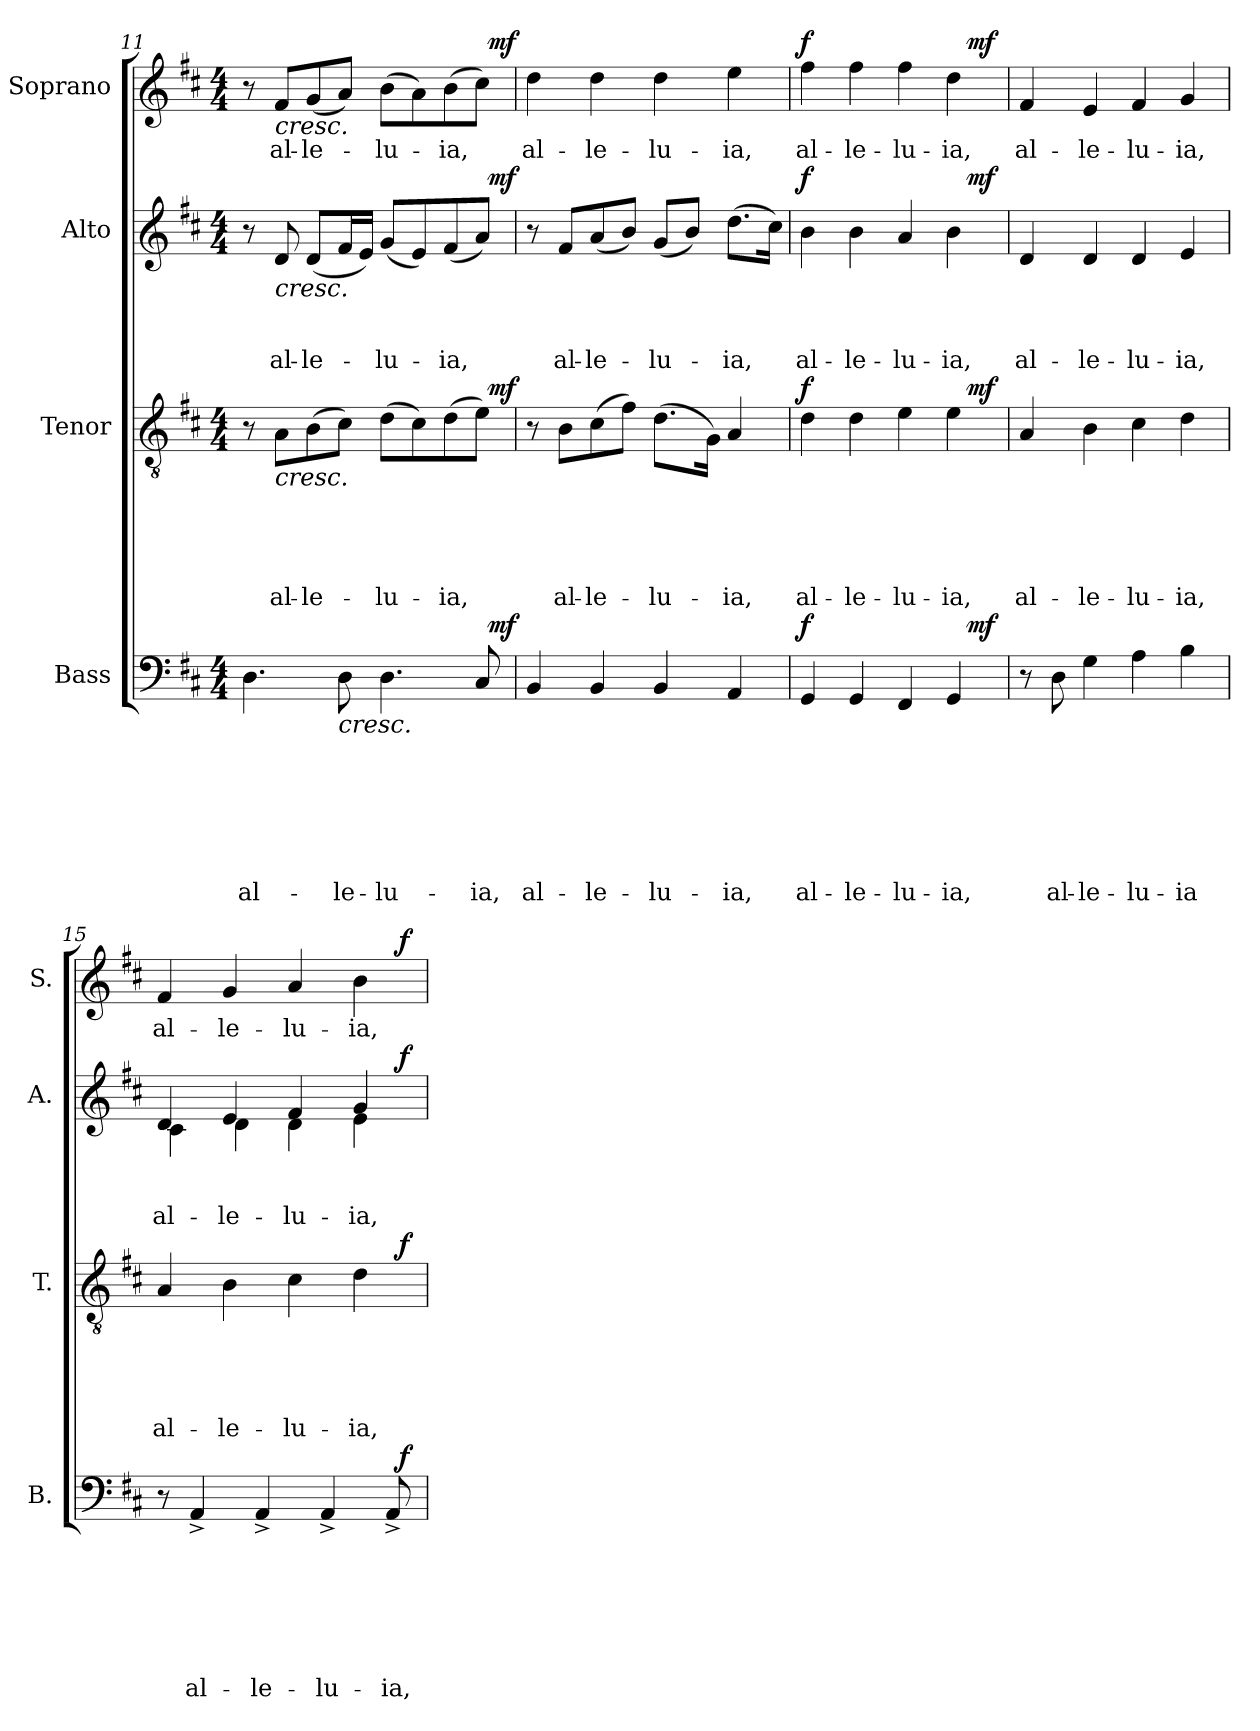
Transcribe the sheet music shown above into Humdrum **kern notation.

**kern	**text	**text	**text	**text	**text	**text	**text	**dynam	**kern	**text	**text	**text	**text	**text	**dynam	**kern	**text	**text	**text	**dynam	**kern	**text	**dynam
*part4	*part4	*part4	*part4	*part4	*part4	*part4	*part4	*part4	*part3	*part3	*part3	*part3	*part3	*part3	*part3	*part2	*part2	*part2	*part2	*part2	*part1	*part1	*part1
*staff4	*staff4	*staff4	*staff4	*staff4	*staff4	*staff4	*staff4	*staff4	*staff3	*staff3	*staff3	*staff3	*staff3	*staff3	*staff3	*staff2	*staff2	*staff2	*staff2	*staff2	*staff1	*staff1	*staff1
*I"Bass	*	*	*	*	*	*	*	*	*I"Tenor	*	*	*	*	*	*	*I"Alto	*	*	*	*	*I"Soprano	*	*
*I'B.	*	*	*	*	*	*	*	*	*I'T.	*	*	*	*	*	*	*I'A.	*	*	*	*	*I'S.	*	*
*clefF4	*	*	*	*	*	*	*	*	*clefGv2	*	*	*	*	*	*	*clefG2	*	*	*	*	*clefG2	*	*
*k[f#c#]	*	*	*	*	*	*	*	*	*k[f#c#]	*	*	*	*	*	*	*k[f#c#]	*	*	*	*	*k[f#c#]	*	*
*D:	*	*	*	*	*	*	*	*	*D:	*	*	*	*	*	*	*D:	*	*	*	*	*D:	*	*
*M4/4	*	*	*	*	*	*	*	*	*M4/4	*	*	*	*	*	*	*M4/4	*	*	*	*	*M4/4	*	*
=11	=11	=11	=11	=11	=11	=11	=11	=11	=11	=11	=11	=11	=11	=11	=11	=11	=11	=11	=11	=11	=11	=11	=11
!	!	!	!	!	!	!	!LO:LY:b	!	!	!	!	!	!	!	!	!	!	!	!	!	!	!	!
*^	*	*	*	*	*	*	*	*	*^	*	*	*	*	*	*	*^	*	*	*	*	*^	*	*
4.D\	2ryy	.	.	.	.	.	.	al-	.	8r	2ryy	.	.	.	.	.	.	8r	2ryy	.	.	.	.	8r	2ryy	.	.
!	!	!	!	!	!	!	!	!	!	!	!	!	!	!	!	!LO:LY:b	!LO:HP:b	!	!	!	!	!LO:LY:b	!LO:HP:b	!	!	!LO:LY:b	!LO:HP:b
.	.	.	.	.	.	.	.	.	.	8A\L	.	.	.	.	.	al-	<	8d/	.	.	.	al-	<	8f#/L	.	al-	<
!	!	!	!	!	!	!	!	!	!	!	!	!	!	!	!	!LO:LY:b	!	!	!	!	!	!LO:LY:b	!	!	!	!LO:LY:b	!
.	.	.	.	.	.	.	.	.	.	(>8B\	.	.	.	.	.	-le-	.	(<8d/L	.	.	.	-le-	.	(<8g/	.	-le-	.
!	!	!	!	!	!	!	!	!LO:LY:b	!LO:HP:b	!	!	!	!	!	!	!	!	!	!	!	!	!	!	!	!	!	!
8D\	.	.	.	.	.	.	.	-le-	<	8c#\J)	.	.	.	.	.	.	.	16f#/L	.	.	.	.	.	8a/J)	.	.	.
.	.	.	.	.	.	.	.	.	.	.	.	.	.	.	.	.	.	16e/JJ)	.	.	.	.	.	.	.	.	.
!	!	!	!	!	!	!	!	!LO:LY:b	!	!	!	!	!	!	!	!LO:LY:b	!	!	!	!	!	!LO:LY:b	!	!	!	!LO:LY:b	!
4.D\	4ryy	.	.	.	.	.	.	-lu-	.	(>8d\L	4ryy	.	.	.	.	-lu-	.	(<8g/L	4ryy	.	.	-lu-	.	(>8b\L	4ryy	-lu-	.
.	.	.	.	.	.	.	.	.	.	8c#\)	.	.	.	.	.	.	.	8e/)	.	.	.	.	.	8a\)	.	.	.
!	!	!	!	!	!	!	!	!	!	!	!	!	!	!	!	!LO:LY:b	!	!	!	!	!	!LO:LY:b	!	!	!	!LO:LY:b	!
.	8ryy	.	.	.	.	.	.	.	.	(>8d\	8ryy	.	.	.	.	-ia,	.	(<8f#/	8ryy	.	.	-ia,	.	(>8b\	8ryy	-ia,	.
!	!	!	!	!	!	!	!	!LO:LY:b	!	!	!	!	!	!	!	!	!	!	!	!	!	!	!	!	!	!	!
8C#/	32ryy	.	.	.	.	.	.	-ia,	.	8e\J)	32ryy	.	.	.	.	.	.	8a/J)	32ryy	.	.	.	.	8cc#\J)	32ryy	.	.
!	!	!	!	!	!	!	!	!	!LO:DY:a	!	!	!	!	!	!	!	!LO:DY:a	!	!	!	!	!	!LO:DY:a	!	!	!	!LO:DY:a
.	16.ryy	.	.	.	.	.	.	.	mf	.	16.ryy	.	.	.	.	.	mf	.	16.ryy	.	.	.	mf	.	16.ryy	.	mf
=12	=12	=12	=12	=12	=12	=12	=12	=12	=12	=12	=12	=12	=12	=12	=12	=12	=12	=12	=12	=12	=12	=12	=12	=12	=12	=12	=12
!	!	!	!	!	!	!	!	!LO:LY:b	!	!	!	!	!	!	!	!	!	!	!	!	!	!	!	!	!	!LO:LY:b	!
*v	*v	*	*	*	*	*	*	*	*	*	*	*	*	*	*	*	*	*v	*v	*	*	*	*	*v	*v	*	*
*	*	*	*	*	*	*	*	*	*v	*v	*	*	*	*	*	*	*	*	*	*	*	*	*	*
4BB/	.	.	.	.	.	.	al-	.	8r	.	.	.	.	.	.	8r	.	.	.	.	4dd\	al-	.
!	!	!	!	!	!	!	!	!	!	!	!	!	!	!LO:LY:b	!	!	!	!	!LO:LY:b	!	!	!	!
.	.	.	.	.	.	.	.	.	8B\L	.	.	.	.	al-	.	8f#/L	.	.	al-	.	.	.	.
!	!	!	!	!	!	!	!LO:LY:b	!	!	!	!	!	!	!LO:LY:b	!	!	!	!	!LO:LY:b	!	!	!LO:LY:b	!
4BB/	.	.	.	.	.	.	-le-	.	(>8c#\	.	.	.	.	-le-	.	(<8a/	.	.	-le-	.	4dd\	-le-	.
.	.	.	.	.	.	.	.	.	8f#\J)	.	.	.	.	.	.	8b/J)	.	.	.	.	.	.	.
!	!	!	!	!	!	!	!LO:LY:b	!	!	!	!	!	!	!LO:LY:b	!	!	!	!	!LO:LY:b	!	!	!LO:LY:b	!
4BB/	.	.	.	.	.	.	-lu-	.	(>8.d\L	.	.	.	.	-lu-	.	(<8g/L	.	.	-lu-	.	4dd\	-lu-	.
.	.	.	.	.	.	.	.	.	.	.	.	.	.	.	.	8b/J)	.	.	.	.	.	.	.
.	.	.	.	.	.	.	.	.	16G\Jk)	.	.	.	.	.	.	.	.	.	.	.	.	.	.
!	!	!	!	!	!	!	!LO:LY:b	!	!	!	!	!	!	!LO:LY:b	!	!	!	!	!LO:LY:b	!	!	!LO:LY:b	!
4AA/	.	.	.	.	.	.	-ia,	[	4A/	.	.	.	.	-ia,	[	(>8.dd\L	.	.	-ia,	[	4ee\	-ia,	[
.	.	.	.	.	.	.	.	.	.	.	.	.	.	.	.	16cc#\Jk)	.	.	.	.	.	.	.
!!LO:PB:g=z
=13	=13	=13	=13	=13	=13	=13	=13	=13	=13	=13	=13	=13	=13	=13	=13	=13	=13	=13	=13	=13	=13	=13	=13
!	!	!	!	!	!	!	!LO:LY:b	!LO:DY:a	!	!	!	!	!	!LO:LY:b	!LO:DY:a	!	!	!	!LO:LY:b	!LO:DY:a	!	!LO:LY:b	!LO:DY:a
*^	*	*	*	*	*	*	*	*	*^	*	*	*	*	*	*	*^	*	*	*	*	*^	*	*
4GG/	2ryy	.	.	.	.	.	.	al-	f	4d\	2ryy	.	.	.	.	al-	f	4b\	2ryy	.	.	al-	f	4ff#\	2ryy	al-	f
!	!	!	!	!	!	!	!	!LO:LY:b	!	!	!	!	!	!	!	!LO:LY:b	!	!	!	!	!	!LO:LY:b	!	!	!	!LO:LY:b	!
4GG/	.	.	.	.	.	.	.	-le-	.	4d\	.	.	.	.	.	-le-	.	4b\	.	.	.	-le-	.	4ff#\	.	-le-	.
!	!	!	!	!	!	!	!	!LO:LY:b	!	!	!	!	!	!	!	!LO:LY:b	!	!	!	!	!	!LO:LY:b	!	!	!	!LO:LY:b	!
4FF#/	4ryy	.	.	.	.	.	.	-lu-	.	4e\	4ryy	.	.	.	.	-lu-	.	4a/	4ryy	.	.	-lu-	.	4ff#\	4ryy	-lu-	.
!	!	!	!	!	!	!	!	!LO:LY:b	!	!	!	!	!	!	!	!LO:LY:b	!	!	!	!	!	!LO:LY:b	!	!	!	!LO:LY:b	!
4GG/	16ryy	.	.	.	.	.	.	-ia,	.	4e\	16ryy	.	.	.	.	-ia,	.	4b\	16ryy	.	.	-ia,	.	4dd\	16ryy	-ia,	.
!	!	!	!	!	!	!	!	!	!LO:DY:a	!	!	!	!	!	!	!	!LO:DY:a	!	!	!	!	!	!LO:DY:a	!	!	!	!LO:DY:a
.	8.ryy	.	.	.	.	.	.	.	mf	.	8.ryy	.	.	.	.	.	mf	.	8.ryy	.	.	.	mf	.	8.ryy	.	mf
=14	=14	=14	=14	=14	=14	=14	=14	=14	=14	=14	=14	=14	=14	=14	=14	=14	=14	=14	=14	=14	=14	=14	=14	=14	=14	=14	=14
!	!	!	!	!	!	!	!	!	!	!	!	!	!	!	!	!LO:LY:b	!	!	!	!	!	!LO:LY:b	!	!	!	!LO:LY:b	!
*v	*v	*	*	*	*	*	*	*	*	*	*	*	*	*	*	*	*	*v	*v	*	*	*	*	*v	*v	*	*
*	*	*	*	*	*	*	*	*	*v	*v	*	*	*	*	*	*	*	*	*	*	*	*	*	*
8r	.	.	.	.	.	.	.	.	4A/	.	.	.	.	al-	.	4d/	.	.	al-	.	4f#/	al-	.
!	!	!	!	!	!	!	!LO:LY:b	!	!	!	!	!	!	!	!	!	!	!	!	!	!	!	!
8D\	.	.	.	.	.	.	al-	.	.	.	.	.	.	.	.	.	.	.	.	.	.	.	.
!	!	!	!	!	!	!	!LO:LY:b:rj	!	!	!	!	!	!	!LO:LY:b	!	!	!	!	!LO:LY:b	!	!	!LO:LY:b	!
4G\	.	.	.	.	.	.	-le-	.	4B\	.	.	.	.	-le-	.	4d/	.	.	-le-	.	4e/	-le-	.
!	!	!	!	!	!	!	!LO:LY:b	!	!	!	!	!	!	!LO:LY:b	!	!	!	!	!LO:LY:b	!	!	!LO:LY:b	!
4A\	.	.	.	.	.	.	-lu-	.	4c#\	.	.	.	.	-lu-	.	4d/	.	.	-lu-	.	4f#/	-lu-	.
!	!	!	!	!	!	!	!LO:LY:b	!	!	!	!	!	!	!LO:LY:b	!	!	!	!	!LO:LY:b	!	!	!LO:LY:b	!
4B\	.	.	.	.	.	.	-ia	.	4d\	.	.	.	.	-ia,	.	4e/	.	.	-ia,	.	4g/	-ia,	.
=15	=15	=15	=15	=15	=15	=15	=15	=15	=15	=15	=15	=15	=15	=15	=15	=15	=15	=15	=15	=15	=15	=15	=15
!	!	!	!	!	!	!	!	!	!	!	!	!	!	!LO:LY:b	!	!	!	!	!LO:LY:b	!	!	!LO:LY:b	!
*^	*	*	*	*	*	*	*	*	*^	*	*	*	*	*	*	*^	*	*	*	*	*^	*	*
*	*	*	*	*	*	*	*	*	*	*	*	*	*	*	*	*	*	*	*^	*	*	*	*	*	*	*	*
8r	2ryy	.	.	.	.	.	.	.	.	4A/	2ryy	.	.	.	.	al-	.	4d/	4c#\	2ryy	.	.	al-	.	4f#/	2ryy	al-	.
!	!	!	!	!	!	!	!	!LO:LY:b	!	!	!	!	!	!	!	!	!	!	!	!	!	!	!	!	!	!	!	!
4AA^</	.	.	.	.	.	.	.	al-	.	.	.	.	.	.	.	.	.	.	.	.	.	.	.	.	.	.	.	.
!	!	!	!	!	!	!	!	!	!	!	!	!	!	!	!	!LO:LY:b	!	!	!	!	!	!	!LO:LY:b	!	!	!	!LO:LY:b	!
.	.	.	.	.	.	.	.	.	.	4B\	.	.	.	.	.	-le-	.	4e/	4d\	.	.	.	-le-	.	4g/	.	-le-	.
!	!	!	!	!	!	!	!	!LO:LY:b	!	!	!	!	!	!	!	!	!	!	!	!	!	!	!	!	!	!	!	!
4AA^</	.	.	.	.	.	.	.	-le-	.	.	.	.	.	.	.	.	.	.	.	.	.	.	.	.	.	.	.	.
!	!	!	!	!	!	!	!	!	!	!	!	!	!	!	!	!LO:LY:b	!	!	!	!	!	!	!LO:LY:b	!	!	!	!LO:LY:b	!
.	4ryy	.	.	.	.	.	.	.	.	4c#\	4ryy	.	.	.	.	-lu-	.	4f#/	4d\	4ryy	.	.	-lu-	.	4a/	4ryy	-lu-	.
!	!	!	!	!	!	!	!	!LO:LY:b	!	!	!	!	!	!	!	!	!	!	!	!	!	!	!	!	!	!	!	!
4AA^</	.	.	.	.	.	.	.	-lu-	.	.	.	.	.	.	.	.	.	.	.	.	.	.	.	.	.	.	.	.
!	!	!	!	!	!	!	!	!	!	!	!	!	!	!	!	!LO:LY:b	!	!	!	!	!	!	!LO:LY:b	!	!	!	!LO:LY:b	!
.	8ryy	.	.	.	.	.	.	.	.	4d\	8ryy	.	.	.	.	-ia,	.	4g/	4e\	8ryy	.	.	-ia,	.	4b\	8ryy	-ia,	.
!	!	!	!	!	!	!	!	!LO:LY:b	!	!	!	!	!	!	!	!	!	!	!	!	!	!	!	!	!	!	!	!
8AA^</	32ryy	.	.	.	.	.	.	-ia,	.	.	32ryy	.	.	.	.	.	.	.	.	32ryy	.	.	.	.	.	32ryy	.	.
!	!	!	!	!	!	!	!	!	!LO:DY:a	!	!	!	!	!	!	!	!LO:DY:a	!	!	!	!	!	!	!LO:DY:a	!	!	!	!LO:DY:a
.	16.ryy	.	.	.	.	.	.	.	f	.	16.ryy	.	.	.	.	.	f	.	.	16.ryy	.	.	.	f	.	16.ryy	.	f
*v	*v	*	*	*	*	*	*	*	*	*	*	*	*	*	*	*	*	*v	*v	*v	*	*	*	*	*v	*v	*	*
*	*	*	*	*	*	*	*	*	*v	*v	*	*	*	*	*	*	*	*	*	*	*	*	*	*
=	=	=	=	=	=	=	=	=	=	=	=	=	=	=	=	=	=	=	=	=	=	=	=
*-	*-	*-	*-	*-	*-	*-	*-	*-	*-	*-	*-	*-	*-	*-	*-	*-	*-	*-	*-	*-	*-	*-	*-
